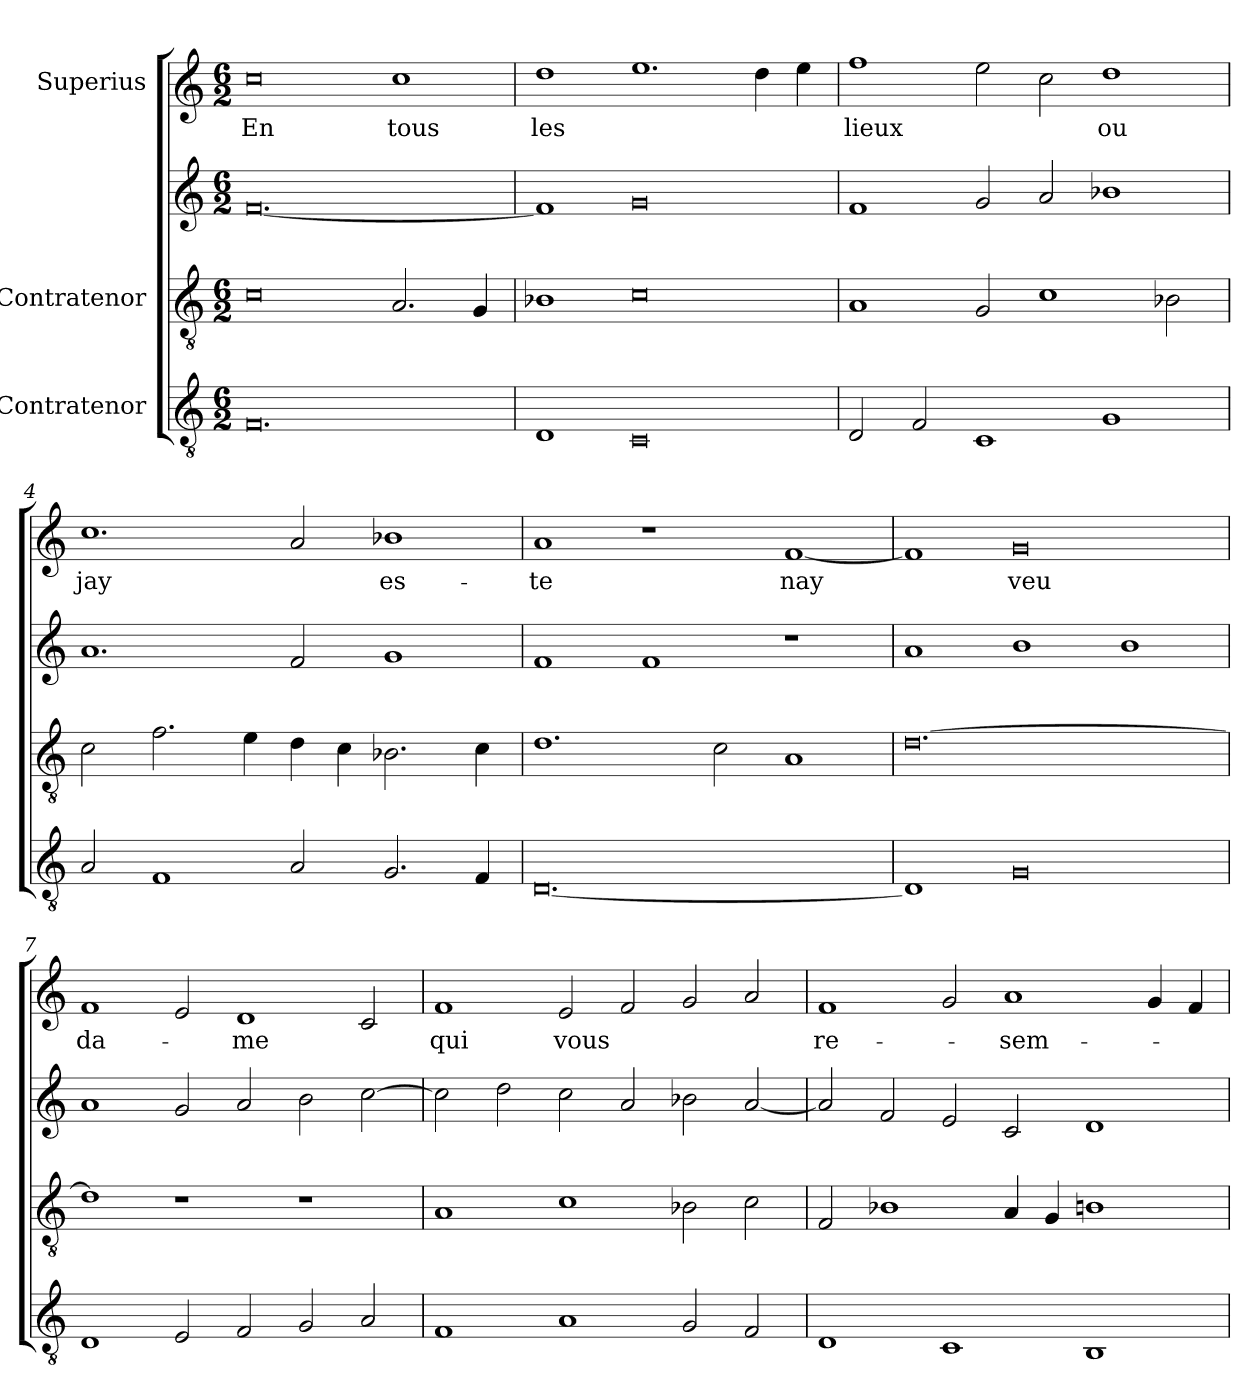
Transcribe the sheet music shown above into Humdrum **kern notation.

**kern	**kern	**kern	**kern	**text
*part4	*part3	*part2	*part1	*part1
*staff4	*staff3	*staff2	*staff1	*staff1
*I"Contratenor	*I"Contratenor	*	*I"Superius	*
*clefGv2	*clefGv2	*clefG2	*clefG2	*
*M6/2	*M6/2	*M6/2	*M6/2	*
=1	=1	=1	=1	=1
0.F	0c	[0.f	0cc	-En
.	2.A	.	1cc	-tous
.	4G	.	.	.
=2	=2	=2	=2	=2
1D	1B-X	1f]	1dd	-les
0C	0c	0g	1.ee	.
.	.	.	4dd	.
.	.	.	4ee	.
=3	=3	=3	=3	=3
2D	1A	1f	1ff	-lieux
2F	.	.	.	.
1C	2G	2g	2ee	.
.	1c	2a	2cc	.
1G	.	1b-X	1dd	-ou
.	2B-X	.	.	.
=4	=4	=4	=4	=4
2A	2c	1.a	1.cc	-jay
1F	2.f	.	.	.
.	4e	.	.	.
2A	4d	2f	2a	.
.	4c	.	.	.
2.G	2.B-X	1g	1b-X	es-
4F	4c	.	.	.
=5	=5	=5	=5	=5
[0.D	1.d	1f	1a	-te
.	.	1f	1r	.
.	2c	.	.	.
.	1A	1r	[1f	-nay
=6	=6	=6	=6	=6
1D]	[0.d	1a	1f]	.
0G	.	1b	0g	-veu
.	.	1b	.	.
=7	=7	=7	=7	=7
1D	1d]	1a	1f	da-
2E	1r	2g	2e	.
2F	.	2a	1d	-me
2G	1r	2b	.	.
2A	.	[2cc	2c	.
=8	=8	=8	=8	=8
1F	1A	2cc]	1f	-qui
.	.	2dd	.	.
1A	1c	2cc	2e	-vous
.	.	2a	2f	.
2G	2B-X	2b-X	2g	.
2F	2c	[2a	2a	.
=9	=9	=9	=9	=9
1D	2F	2a]	1f	re-
.	1B-X	2f	.	.
1C	.	2e	2g	.
.	4A	2c	1a	-sem-
.	4G	.	.	.
1BB	1B	1d	.	.
.	.	.	4g	.
.	.	.	4f	.
=	=	=	=	=
*-	*-	*-	*-	*-
